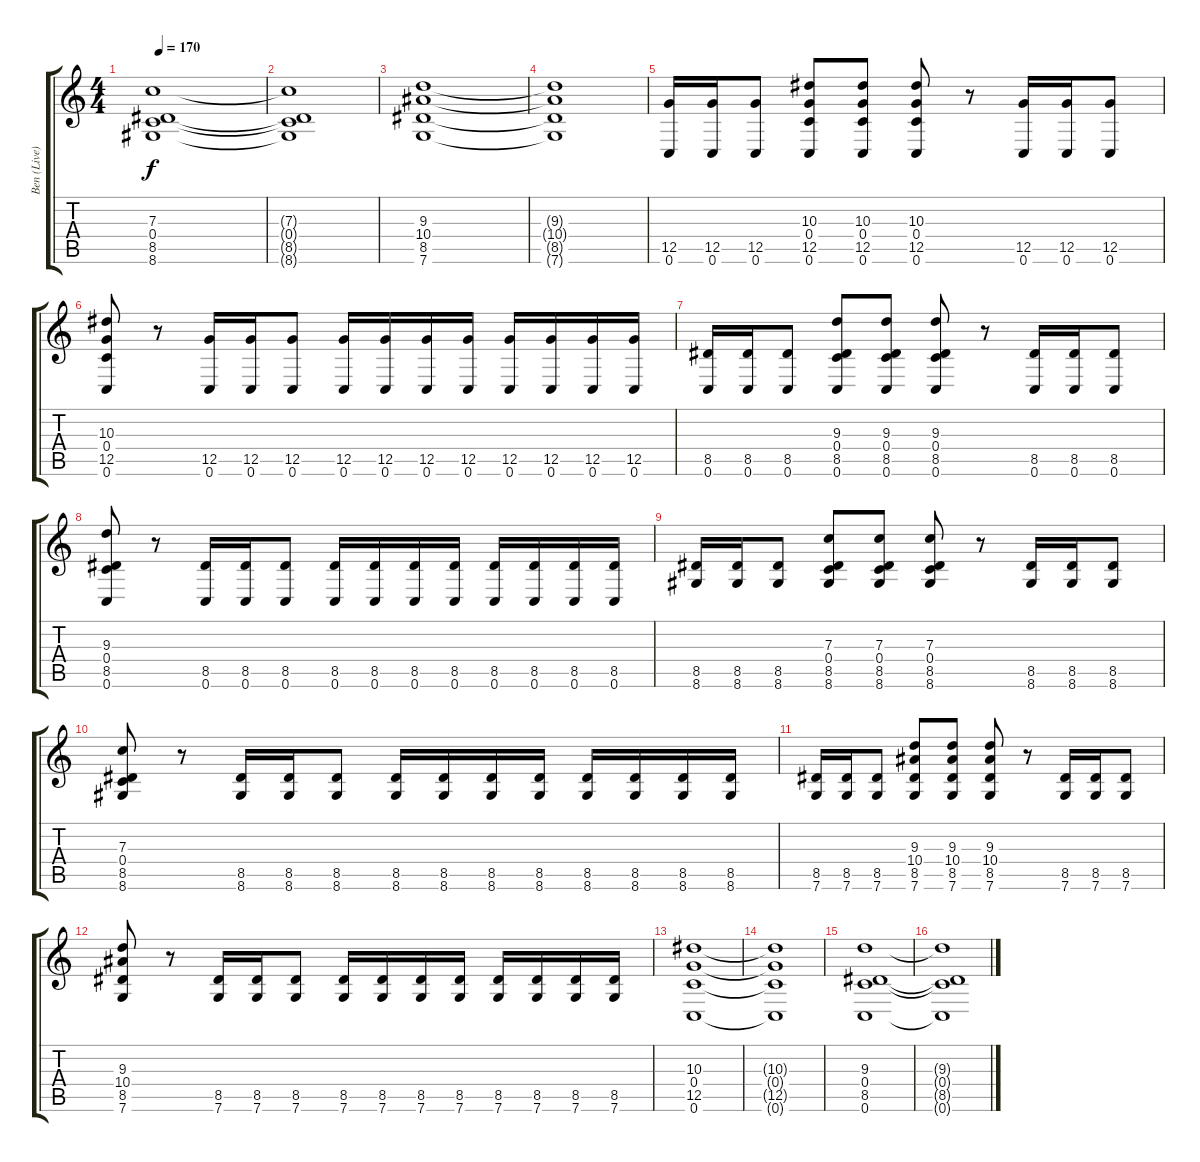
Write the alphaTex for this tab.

\track ("Ben (Live)" "Ben (Live)") {mute instrument distortionguitar}
\staff {score tabs}
\tuning (D4 A3 F3 C3 G2 C2) {hide}
\ts (4 4)
\tempo 170
\clef g2
\ks c
(7.3 0.4 8.5 8.6).1{dy f} |
(7.3{t} 0.4{t} 8.5{t} 8.6{t}).1 |
(9.3 10.4 8.5 7.6).1 |
(9.3{t} 10.4{t} 8.5{t} 7.6{t}).1 |
(12.5 0.6).16 (12.5 0.6).16 (12.5 0.6).8 (10.3 0.4 12.5 0.6).8 (10.3 0.4 12.5 0.6).8 (10.3 0.4 12.5 0.6).8 r.8 (12.5 0.6).16 (12.5 0.6).16 (12.5 0.6).8 |
(10.3 0.4 12.5 0.6).8 r.8 (12.5 0.6).16 (12.5 0.6).16 (12.5 0.6).8 (12.5 0.6).16 (12.5 0.6).16 (12.5 0.6).16 (12.5 0.6).16 (12.5 0.6).16 (12.5 0.6).16 (12.5 0.6).16 (12.5 0.6).16 |
(8.5 0.6).16 (8.5 0.6).16 (8.5 0.6).8 (9.3 0.4 8.5 0.6).8 (9.3 0.4 8.5 0.6).8 (9.3 0.4 8.5 0.6).8 r.8 (8.5 0.6).16 (8.5 0.6).16 (8.5 0.6).8 |
(9.3 0.4 8.5 0.6).8 r.8 (8.5 0.6).16 (8.5 0.6).16 (8.5 0.6).8 (8.5 0.6).16 (8.5 0.6).16 (8.5 0.6).16 (8.5 0.6).16 (8.5 0.6).16 (8.5 0.6).16 (8.5 0.6).16 (8.5 0.6).16 |
(8.5 8.6).16 (8.5 8.6).16 (8.5 8.6).8 (7.3 0.4 8.5 8.6).8 (7.3 0.4 8.5 8.6).8 (7.3 0.4 8.5 8.6).8 r.8 (8.5 8.6).16 (8.5 8.6).16 (8.5 8.6).8 |
(7.3 0.4 8.5 8.6).8 r.8 (8.5 8.6).16 (8.5 8.6).16 (8.5 8.6).8 (8.5 8.6).16 (8.5 8.6).16 (8.5 8.6).16 (8.5 8.6).16 (8.5 8.6).16 (8.5 8.6).16 (8.5 8.6).16 (8.5 8.6).16 |
(8.5 7.6).16 (8.5 7.6).16 (8.5 7.6).8 (9.3 10.4 8.5 7.6).8 (9.3 10.4 8.5 7.6).8 (9.3 10.4 8.5 7.6).8 r.8 (8.5 7.6).16 (8.5 7.6).16 (8.5 7.6).8 |
(9.3 10.4 8.5 7.6).8 r.8 (8.5 7.6).16 (8.5 7.6).16 (8.5 7.6).8 (8.5 7.6).16 (8.5 7.6).16 (8.5 7.6).16 (8.5 7.6).16 (8.5 7.6).16 (8.5 7.6).16 (8.5 7.6).16 (8.5 7.6).16 |
(10.3 0.4 12.5 0.6).1 |
(10.3{t} 0.4{t} 12.5{t} 0.6{t}).1 |
(9.3 0.4 8.5 0.6).1 |
(9.3{t} 0.4{t} 8.5{t} 0.6{t}).1
